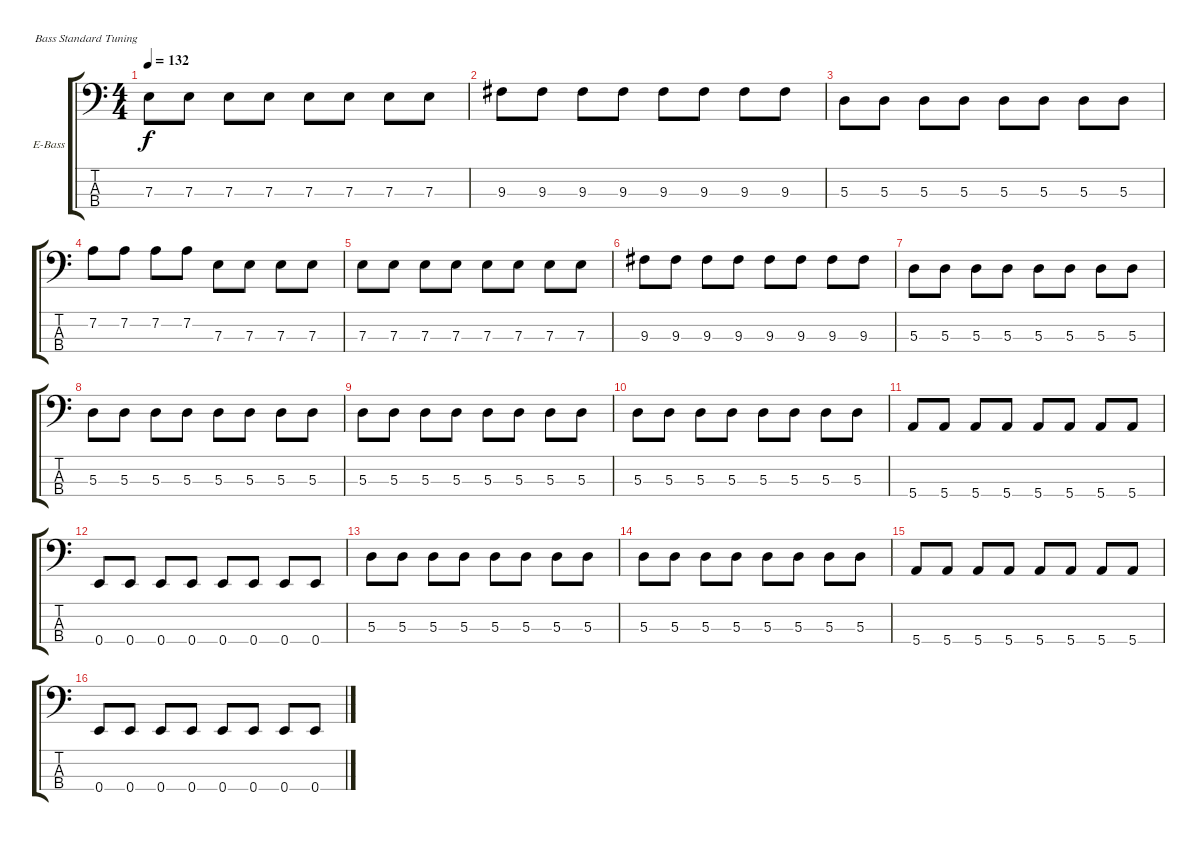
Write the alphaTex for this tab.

\defaultSystemsLayout 4
\bracketExtendMode groupsimilarinstruments
\firstSystemTrackNameOrientation horizontal
\otherSystemsTrackNameOrientation horizontal
\track ("Nikolai Fraiture" "E-Bass") {instrument electricbassfinger}
\staff {score tabs}
\tuning (G2 D2 A1 E1)
\ts (4 4)
\tempo 132
\clef f4
\scale
0.333333
\ks c
7.3.8{dy f} 7.3.8 7.3.8 7.3.8 7.3.8 7.3.8 7.3.8 7.3.8 |
\scale
0.333333 9.3.8 9.3.8 9.3.8 9.3.8 9.3.8 9.3.8 9.3.8 9.3.8 |
\scale
0.333333 5.3.8 5.3.8 5.3.8 5.3.8 5.3.8 5.3.8 5.3.8 5.3.8 |
\scale
0.333333 7.2.8 7.2.8 7.2.8 7.2.8 7.3.8 7.3.8 7.3.8 7.3.8 |
\scale
0.333333 7.3.8 7.3.8 7.3.8 7.3.8 7.3.8 7.3.8 7.3.8 7.3.8 |
\scale
0.333333 9.3.8 9.3.8 9.3.8 9.3.8 9.3.8 9.3.8 9.3.8 9.3.8 |
\scale
0.333333 5.3.8 5.3.8 5.3.8 5.3.8 5.3.8 5.3.8 5.3.8 5.3.8 |
\scale
0.333333 5.3.8 5.3.8 5.3.8 5.3.8 5.3.8 5.3.8 5.3.8 5.3.8 |
\scale
0.333333 5.3.8 5.3.8 5.3.8 5.3.8 5.3.8 5.3.8 5.3.8 5.3.8 |
\scale
0.333333 5.3.8 5.3.8 5.3.8 5.3.8 5.3.8 5.3.8 5.3.8 5.3.8 |
\scale
0.333333 5.4.8 5.4.8 5.4.8 5.4.8 5.4.8 5.4.8 5.4.8 5.4.8 |
\scale
0.333333 0.4.8 0.4.8 0.4.8 0.4.8 0.4.8 0.4.8 0.4.8 0.4.8 |
\scale
0.333333 5.3.8 5.3.8 5.3.8 5.3.8 5.3.8 5.3.8 5.3.8 5.3.8 |
\scale
0.333333 5.3.8 5.3.8 5.3.8 5.3.8 5.3.8 5.3.8 5.3.8 5.3.8 |
\scale
0.333333 5.4.8 5.4.8 5.4.8 5.4.8 5.4.8 5.4.8 5.4.8 5.4.8 |
\scale
0.333333 0.4.8 0.4.8 0.4.8 0.4.8 0.4.8 0.4.8 0.4.8 0.4.8
